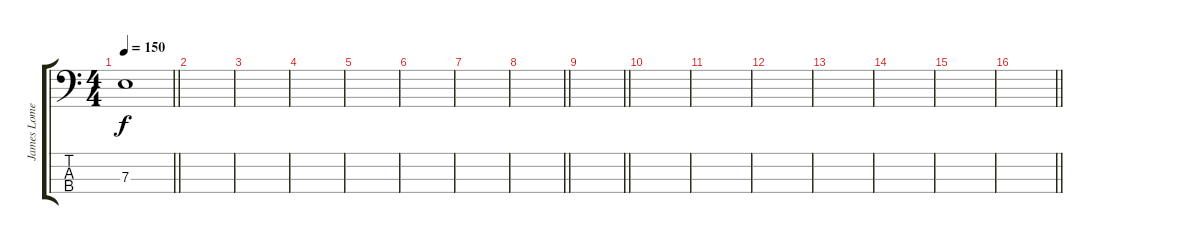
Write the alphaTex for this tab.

\track ("James Lomenzo" "James Lome") {instrument electricbasspick}
\staff {score tabs}
\tuning (G2 D2 A1 E1) {hide}
\ts (4 4)
\tempo 150
\clef f4
\barLineRight lightlight
\ks c
7.3{t}.1{dy f} |
|
|
|
|
|
|
\barLineRight lightlight
|
\barLineRight lightlight
|
|
|
|
|
|
|
\barLineRight lightlight
